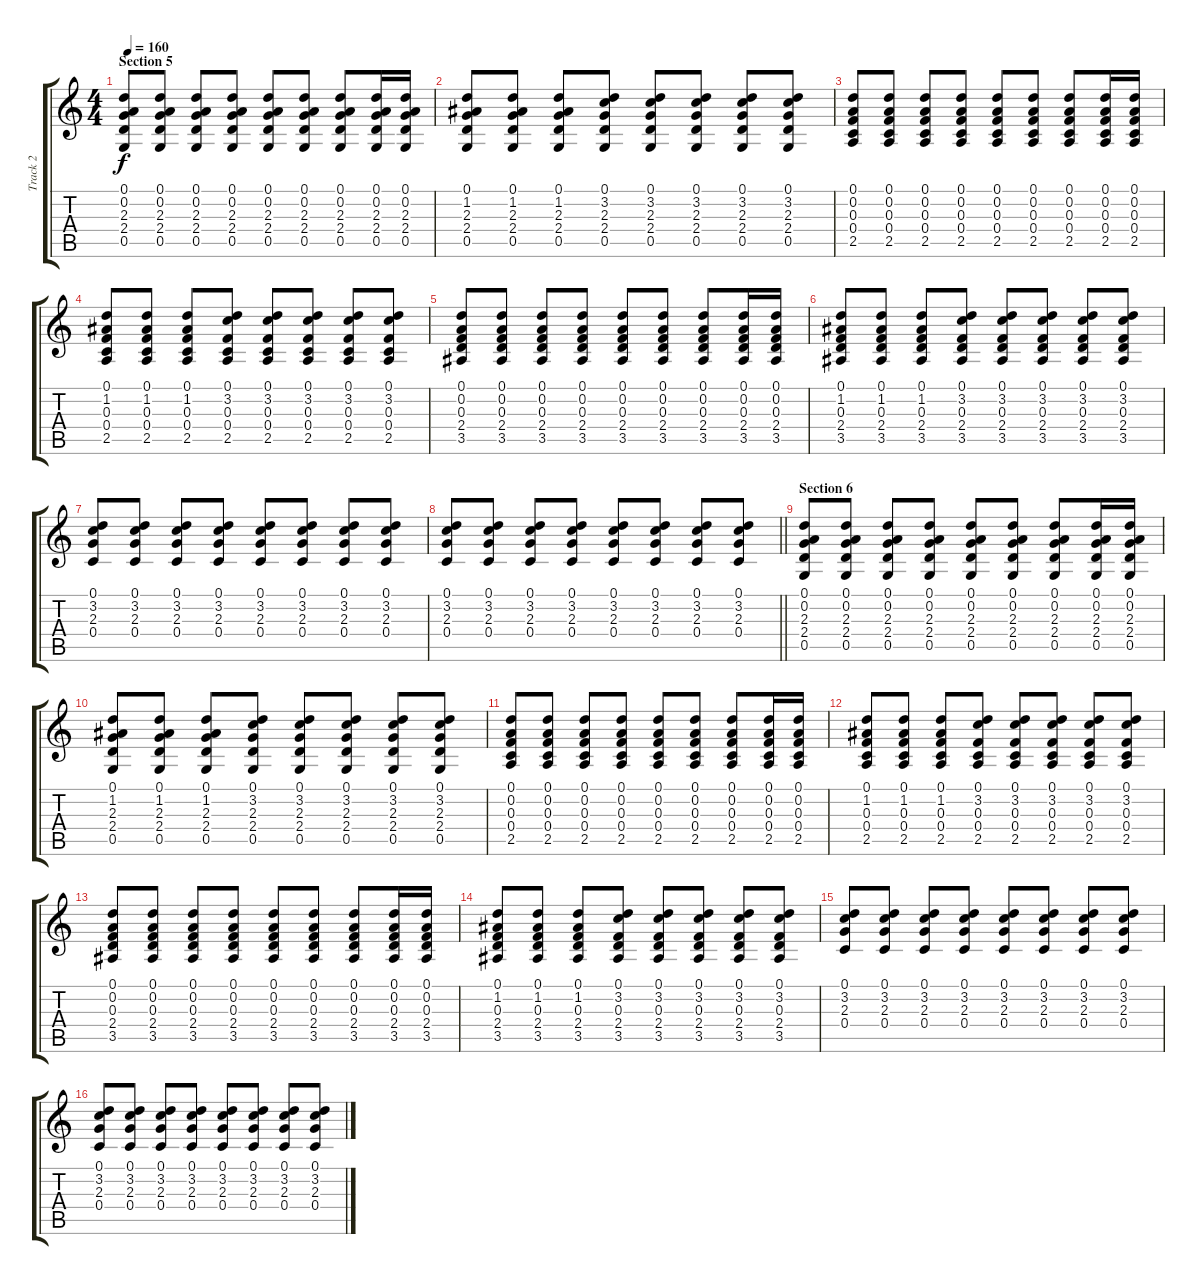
\track ("Track 2" "Track 2") {instrument distortionguitar}
\staff {score tabs}
\tuning (D4 A3 F3 C3 G2 D2) {hide}
\ts (4 4)
\section ("" "Section 5")
\tempo 160
\clef g2
\ks c
(0.1 0.2 2.3 2.4 0.5).8{dy f} (0.1 0.2 2.3 2.4 0.5).8 (0.1 0.2 2.3 2.4 0.5).8 (0.1 0.2 2.3 2.4 0.5).8 (0.1 0.2 2.3 2.4 0.5).8 (0.1 0.2 2.3 2.4 0.5).8 (0.1 0.2 2.3 2.4 0.5).8 (0.1 0.2 2.3 2.4 0.5).16 (0.1 0.2 2.3 2.4 0.5).16 |
(0.1 1.2 2.3 2.4 0.5).8 (0.1 1.2 2.3 2.4 0.5).8 (0.1 1.2 2.3 2.4 0.5).8 (0.1 3.2 2.3 2.4 0.5).8 (0.1 3.2 2.3 2.4 0.5).8 (0.1 3.2 2.3 2.4 0.5).8 (0.1 3.2 2.3 2.4 0.5).8 (0.1 3.2 2.3 2.4 0.5).8 |
(0.1 0.2 0.3 0.4 2.5).8 (0.1 0.2 0.3 0.4 2.5).8 (0.1 0.2 0.3 0.4 2.5).8 (0.1 0.2 0.3 0.4 2.5).8 (0.1 0.2 0.3 0.4 2.5).8 (0.1 0.2 0.3 0.4 2.5).8 (0.1 0.2 0.3 0.4 2.5).8 (0.1 0.2 0.3 0.4 2.5).16 (0.1 0.2 0.3 0.4 2.5).16 |
(0.1 1.2 0.3 0.4 2.5).8 (0.1 1.2 0.3 0.4 2.5).8 (0.1 1.2 0.3 0.4 2.5).8 (0.1 3.2 0.3 0.4 2.5).8 (0.1 3.2 0.3 0.4 2.5).8 (0.1 3.2 0.3 0.4 2.5).8 (0.1 3.2 0.3 0.4 2.5).8 (0.1 3.2 0.3 0.4 2.5).8 |
(0.1 0.2 0.3 2.4 3.5).8 (0.1 0.2 0.3 2.4 3.5).8 (0.1 0.2 0.3 2.4 3.5).8 (0.1 0.2 0.3 2.4 3.5).8 (0.1 0.2 0.3 2.4 3.5).8 (0.1 0.2 0.3 2.4 3.5).8 (0.1 0.2 0.3 2.4 3.5).8 (0.1 0.2 0.3 2.4 3.5).16 (0.1 0.2 0.3 2.4 3.5).16 |
(0.1 1.2 0.3 2.4 3.5).8 (0.1 1.2 0.3 2.4 3.5).8 (0.1 1.2 0.3 2.4 3.5).8 (0.1 3.2 0.3 2.4 3.5).8 (0.1 3.2 0.3 2.4 3.5).8 (0.1 3.2 0.3 2.4 3.5).8 (0.1 3.2 0.3 2.4 3.5).8 (0.1 3.2 0.3 2.4 3.5).8 |
(0.1 3.2 2.3 0.4).8 (0.1 3.2 2.3 0.4).8 (0.1 3.2 2.3 0.4).8 (0.1 3.2 2.3 0.4).8 (0.1 3.2 2.3 0.4).8 (0.1 3.2 2.3 0.4).8 (0.1 3.2 2.3 0.4).8 (0.1 3.2 2.3 0.4).8 |
\barLineRight lightlight
(0.1 3.2 2.3 0.4).8 (0.1 3.2 2.3 0.4).8 (0.1 3.2 2.3 0.4).8 (0.1 3.2 2.3 0.4).8 (0.1 3.2 2.3 0.4).8 (0.1 3.2 2.3 0.4).8 (0.1 3.2 2.3 0.4).8 (0.1 3.2 2.3 0.4).8 |
\section ("" "Section 6")
(0.1 0.2 2.3 2.4 0.5).8 (0.1 0.2 2.3 2.4 0.5).8 (0.1 0.2 2.3 2.4 0.5).8 (0.1 0.2 2.3 2.4 0.5).8 (0.1 0.2 2.3 2.4 0.5).8 (0.1 0.2 2.3 2.4 0.5).8 (0.1 0.2 2.3 2.4 0.5).8 (0.1 0.2 2.3 2.4 0.5).16 (0.1 0.2 2.3 2.4 0.5).16 |
(0.1 1.2 2.3 2.4 0.5).8 (0.1 1.2 2.3 2.4 0.5).8 (0.1 1.2 2.3 2.4 0.5).8 (0.1 3.2 2.3 2.4 0.5).8 (0.1 3.2 2.3 2.4 0.5).8 (0.1 3.2 2.3 2.4 0.5).8 (0.1 3.2 2.3 2.4 0.5).8 (0.1 3.2 2.3 2.4 0.5).8 |
(0.1 0.2 0.3 0.4 2.5).8 (0.1 0.2 0.3 0.4 2.5).8 (0.1 0.2 0.3 0.4 2.5).8 (0.1 0.2 0.3 0.4 2.5).8 (0.1 0.2 0.3 0.4 2.5).8 (0.1 0.2 0.3 0.4 2.5).8 (0.1 0.2 0.3 0.4 2.5).8 (0.1 0.2 0.3 0.4 2.5).16 (0.1 0.2 0.3 0.4 2.5).16 |
(0.1 1.2 0.3 0.4 2.5).8 (0.1 1.2 0.3 0.4 2.5).8 (0.1 1.2 0.3 0.4 2.5).8 (0.1 3.2 0.3 0.4 2.5).8 (0.1 3.2 0.3 0.4 2.5).8 (0.1 3.2 0.3 0.4 2.5).8 (0.1 3.2 0.3 0.4 2.5).8 (0.1 3.2 0.3 0.4 2.5).8 |
(0.1 0.2 0.3 2.4 3.5).8 (0.1 0.2 0.3 2.4 3.5).8 (0.1 0.2 0.3 2.4 3.5).8 (0.1 0.2 0.3 2.4 3.5).8 (0.1 0.2 0.3 2.4 3.5).8 (0.1 0.2 0.3 2.4 3.5).8 (0.1 0.2 0.3 2.4 3.5).8 (0.1 0.2 0.3 2.4 3.5).16 (0.1 0.2 0.3 2.4 3.5).16 |
(0.1 1.2 0.3 2.4 3.5).8 (0.1 1.2 0.3 2.4 3.5).8 (0.1 1.2 0.3 2.4 3.5).8 (0.1 3.2 0.3 2.4 3.5).8 (0.1 3.2 0.3 2.4 3.5).8 (0.1 3.2 0.3 2.4 3.5).8 (0.1 3.2 0.3 2.4 3.5).8 (0.1 3.2 0.3 2.4 3.5).8 |
(0.1 3.2 2.3 0.4).8 (0.1 3.2 2.3 0.4).8 (0.1 3.2 2.3 0.4).8 (0.1 3.2 2.3 0.4).8 (0.1 3.2 2.3 0.4).8 (0.1 3.2 2.3 0.4).8 (0.1 3.2 2.3 0.4).8 (0.1 3.2 2.3 0.4).8 |
(0.1 3.2 2.3 0.4).8 (0.1 3.2 2.3 0.4).8 (0.1 3.2 2.3 0.4).8 (0.1 3.2 2.3 0.4).8 (0.1 3.2 2.3 0.4).8 (0.1 3.2 2.3 0.4).8 (0.1 3.2 2.3 0.4).8 (0.1 3.2 2.3 0.4).8
